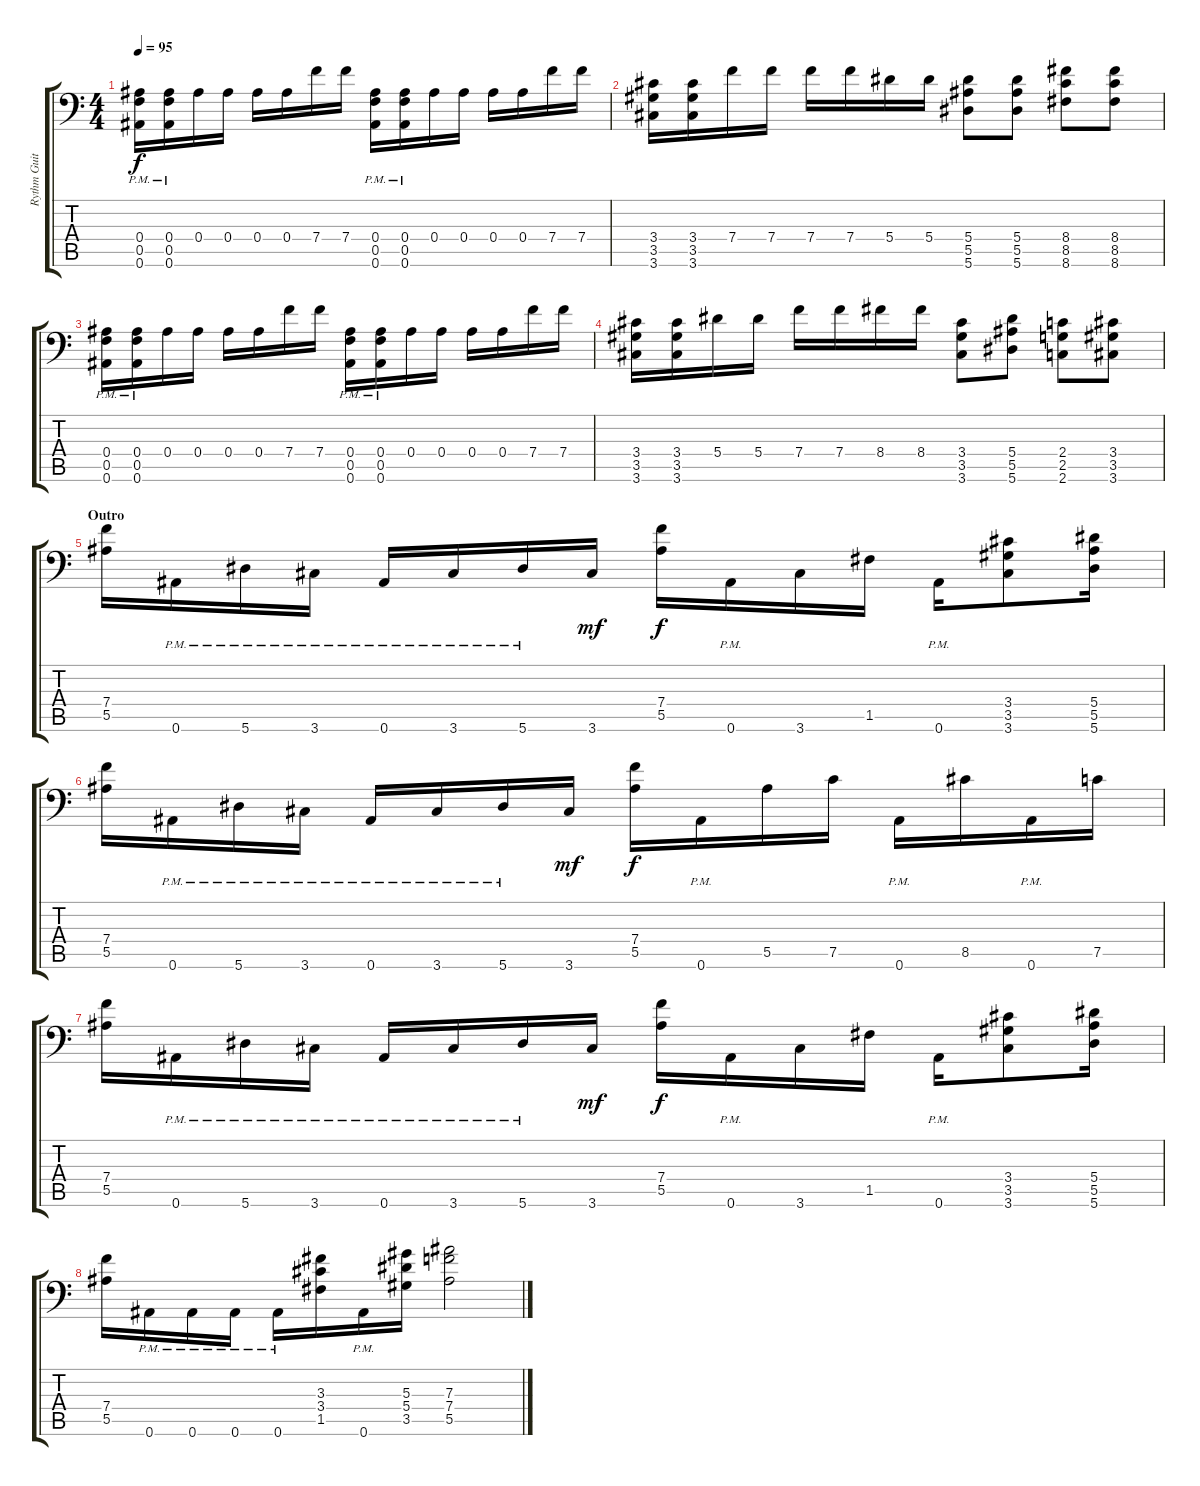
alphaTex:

\track ("Rythm Guitar" "Rythm Guit") {instrument distortionguitar}
\staff {score tabs}
\tuning (C4 G3 Eb3 Bb2 F2 Bb1) {hide}
\ts (4 4)
\tempo 95
\clef f4
\ks c
(0.4{pm} 0.5 0.6).16{dy f} (0.4 0.5{pm} 0.6).16 0.4.16 0.4.16 0.4.16 0.4.16 7.4.16 7.4.16 (0.4 0.5{pm} 0.6).16 (0.4 0.5 0.6{pm}).16 0.4.16 0.4.16 0.4.16 0.4.16 7.4.16 7.4.16 |
(3.4 3.5 3.6).16 (3.4 3.5 3.6).16 7.4.16 7.4.16 7.4.16 7.4.16 5.4.16 5.4.16 (5.4 5.5 5.6).8 (5.4 5.5 5.6).8 (8.4 8.5 8.6).8 (8.4 8.5 8.6).8 |
(0.4 0.5 0.6{pm}).16 (0.4 0.5 0.6{pm}).16 0.4.16 0.4.16 0.4.16 0.4.16 7.4.16 7.4.16 (0.4 0.5{pm} 0.6).16 (0.4 0.5{pm} 0.6).16 0.4.16 0.4.16 0.4.16 0.4.16 7.4.16 7.4.16 |
(3.4 3.5 3.6).16 (3.4 3.5 3.6).16 5.4.16 5.4.16 7.4.16 7.4.16 8.4.16 8.4.16 (3.4 3.5 3.6).8 (5.4 5.5 5.6).8 (2.4 2.5 2.6).8 (3.4 3.5 3.6).8 |
\section ("" "Outro")
(7.4 5.5).16 0.6{pm}.16 5.6{pm}.16 3.6{pm}.16 0.6{pm}.16 3.6{pm}.16 5.6{pm}.16 3.6.16{dy mf} (7.4 5.5).16{dy f} 0.6{pm}.16 3.6.16 1.5.16 0.6{pm}.16 (3.4 3.5 3.6).8 (5.4 5.5 5.6).16 |
(7.4 5.5).16 0.6{pm}.16 5.6{pm}.16 3.6{pm}.16 0.6{pm}.16 3.6{pm}.16 5.6{pm}.16 3.6.16{dy mf} (7.4 5.5).16{dy f} 0.6{pm}.16 5.5.16 7.5.16 0.6{pm}.16 8.5.16 0.6{pm}.16 7.5.16 |
(7.4 5.5).16 0.6{pm}.16 5.6{pm}.16 3.6{pm}.16 0.6{pm}.16 3.6{pm}.16 5.6{pm}.16 3.6.16{dy mf} (7.4 5.5).16{dy f} 0.6{pm}.16 3.6.16 1.5.16 0.6{pm}.16 (3.4 3.5 3.6).8 (5.4 5.5 5.6).16 |
(7.4 5.5).16 0.6{pm}.16 0.6{pm}.16 0.6{pm}.16 0.6{pm}.16 (3.3 3.4 1.5).16 0.6{pm}.16 (5.3 5.4 3.5).16 (7.3 7.4 5.5).2
